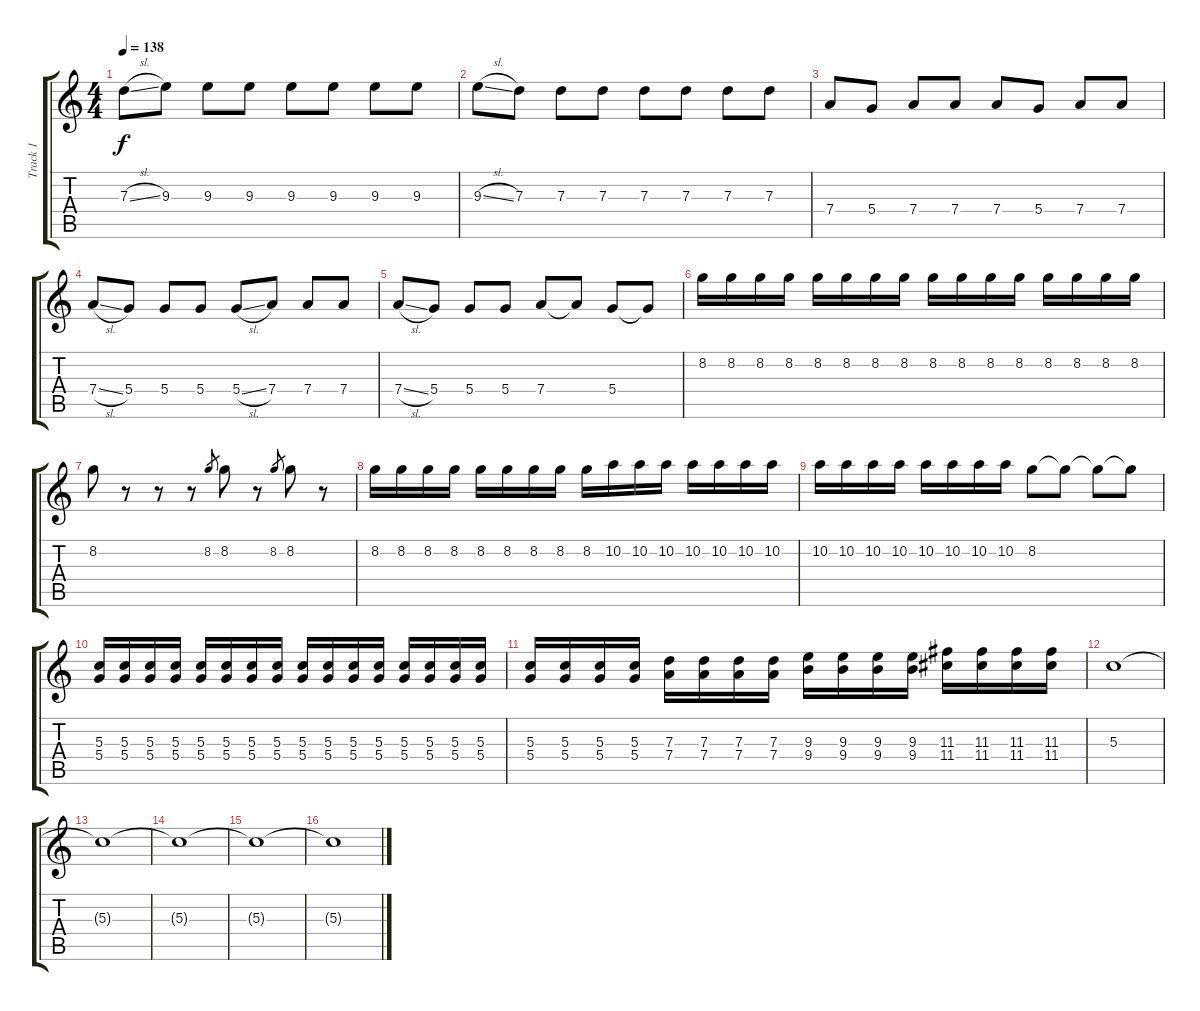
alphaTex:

\track ("Track 1" "Track 1") {instrument acousticguitarsteel}
\staff {score tabs}
\tuning (E4 B3 G3 D3 A2 E2) {hide}
\ts (4 4)
\tempo 138
\clef g2
\ks c
7.3{sl}.8{dy f} 9.3.8 9.3.8 9.3.8 9.3.8 9.3.8 9.3.8 9.3.8 |
9.3{sl}.8 7.3.8 7.3.8 7.3.8 7.3.8 7.3.8 7.3.8 7.3.8 |
7.4.8 5.4.8 7.4.8 7.4.8 7.4.8 5.4.8 7.4.8 7.4.8 |
7.4{sl}.8 5.4.8 5.4.8 5.4.8 5.4{sl}.8 7.4.8 7.4.8 7.4.8 |
7.4{sl}.8 5.4.8 5.4.8 5.4.8 7.4.8 7.4{t}.8 5.4.8 5.4{t}.8 |
8.2.16{volume 10} 8.2.16 8.2.16 8.2.16 8.2.16 8.2.16 8.2.16 8.2.16 8.2.16 8.2.16 8.2.16 8.2.16 8.2.16 8.2.16 8.2.16 8.2.16 |
8.2.8 r.8 r.8 r.8 8.2.8{gr} 8.2.8 r.8 8.2.8{gr} 8.2.8 r.8 |
8.2.16 8.2.16 8.2.16 8.2.16 8.2.16 8.2.16 8.2.16 8.2.16 8.2.16 10.2.16 10.2.16 10.2.16 10.2.16 10.2.16 10.2.16 10.2.16 |
10.2.16 10.2.16 10.2.16 10.2.16 10.2.16 10.2.16 10.2.16 10.2.16 8.2.8 8.2{t}.8 8.2{t}.8 8.2{t}.8 |
(5.3 5.4).16 (5.3 5.4).16 (5.3 5.4).16 (5.3 5.4).16 (5.3 5.4).16 (5.3 5.4).16 (5.3 5.4).16 (5.3 5.4).16 (5.3 5.4).16 (5.3 5.4).16 (5.3 5.4).16 (5.3 5.4).16 (5.3 5.4).16 (5.3 5.4).16 (5.3 5.4).16 (5.3 5.4).16 |
(5.3 5.4).16 (5.3 5.4).16 (5.3 5.4).16 (5.3 5.4).16 (7.3 7.4).16 (7.3 7.4).16 (7.3 7.4).16 (7.3 7.4).16 (9.3 9.4).16 (9.3 9.4).16 (9.3 9.4).16 (9.3 9.4).16 (11.3 11.4).16 (11.3 11.4).16 (11.3 11.4).16 (11.3 11.4).16 |
5.3.1 |
5.3{t}.1 |
5.3{t}.1 |
5.3{t}.1 |
5.3{t}.1
